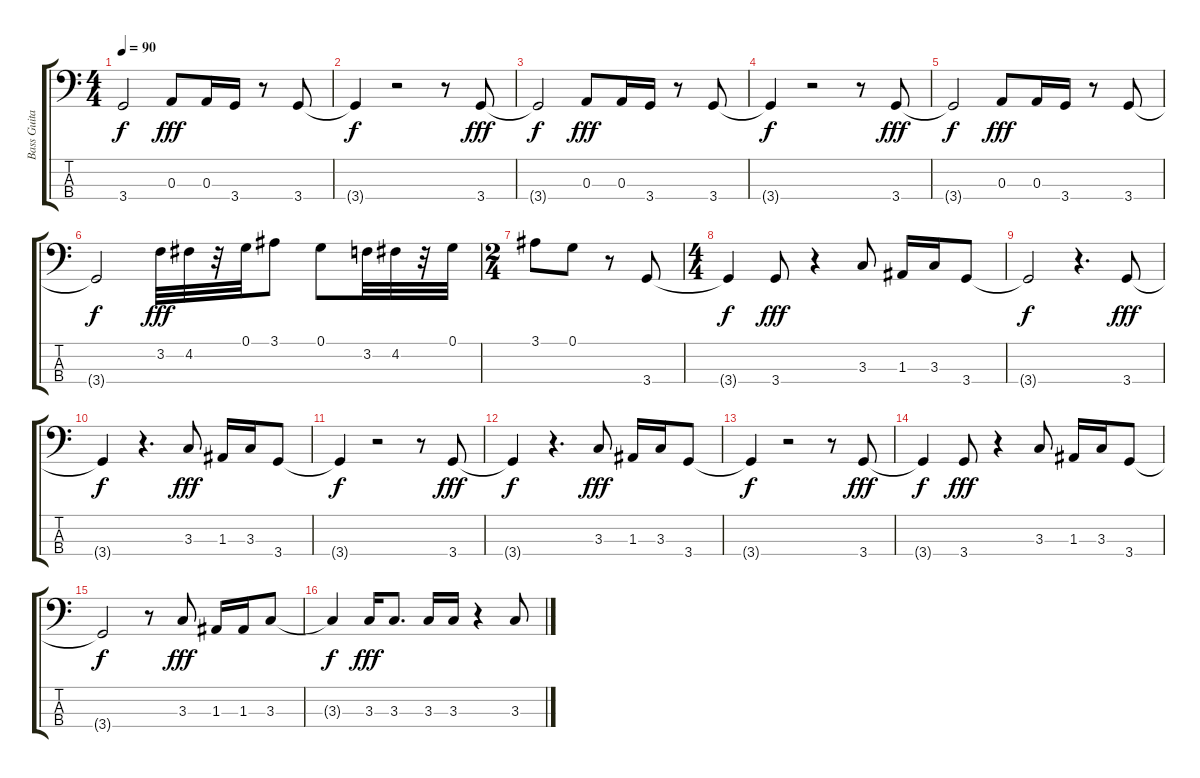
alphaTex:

\track ("Bass Guitar" "Bass Guita") {instrument fretlessbass}
\staff {score tabs}
\tuning (G2 D2 A1 E1) {hide}
\ts (4 4)
\tempo 90
\clef f4
\ks c
3.4{t}.2{dy f} 0.3.8{dy fff} 0.3.16 3.4.16 r.8 3.4.8 |
3.4{t}.4{dy f} r.2 r.8 3.4.8{dy fff} |
3.4{t}.2{dy f} 0.3.8{dy fff} 0.3.16 3.4.16 r.8 3.4.8 |
3.4{t}.4{dy f} r.2 r.8 3.4.8{dy fff} |
3.4{t}.2{dy f} 0.3.8{dy fff} 0.3.16 3.4.16 r.8 3.4.8 |
3.4{t}.2{dy f} 3.2.32{dy fff} 4.2.32 r.32 0.1.32 3.1.8 0.1.8 3.2.32 4.2.32 r.32 0.1.32 |
\ts (2 4)
3.1.8 0.1.8 r.8 3.4.8 |
\ts (4 4)
3.4{t}.4{dy f} 3.4.8{dy fff} r.4 3.3.8 1.3.16 3.3.16 3.4.8 |
3.4{t}.2{dy f} r.4{d} 3.4.8{dy fff} |
3.4{t}.4{dy f} r.4{d} 3.3.8{dy fff} 1.3.16 3.3.16 3.4.8 |
3.4{t}.4{dy f} r.2 r.8 3.4.8{dy fff} |
3.4{t}.4{dy f} r.4{d} 3.3.8{dy fff} 1.3.16 3.3.16 3.4.8 |
3.4{t}.4{dy f} r.2 r.8 3.4.8{dy fff} |
3.4{t}.4{dy f} 3.4.8{dy fff} r.4 3.3.8 1.3.16 3.3.16 3.4.8 |
3.4{t}.2{dy f} r.8 3.3.8{dy fff} 1.3.16 1.3.16 3.3.8 |
3.3{t}.4{dy f} 3.3.16{dy fff} 3.3.8{d} 3.3.16 3.3.16 r.4 3.3.8
